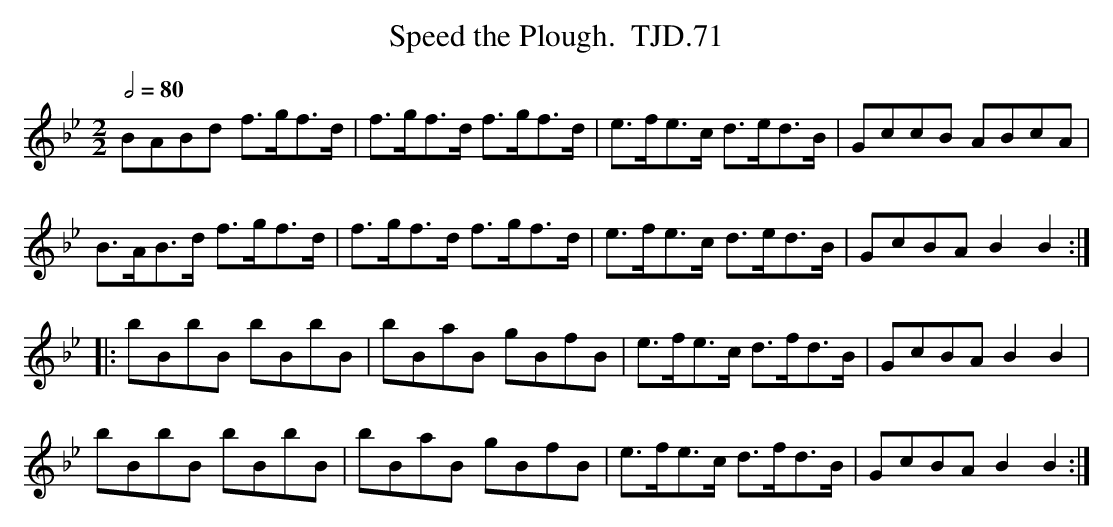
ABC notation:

X:1
T:Speed the Plough.  TJD.71
M:2/2
L:1/8
Q:1/2=80
K:Bb
BABd f>gf>d|f>gf>d f>gf>d|e>fe>c d>ed>B|GccB ABcA|
B>AB>d f>gf>d|f>gf>d f>gf>d|e>fe>c d>ed>B|GcBA B2B2:|
|:bBbB bBbB|bBaB gBfB|e>fe>c d>fd>B|GcBAB2B2|
bBbB bBbB|bBaB gBfB|e>fe>c d>fd>B|GcBAB2B2:|
